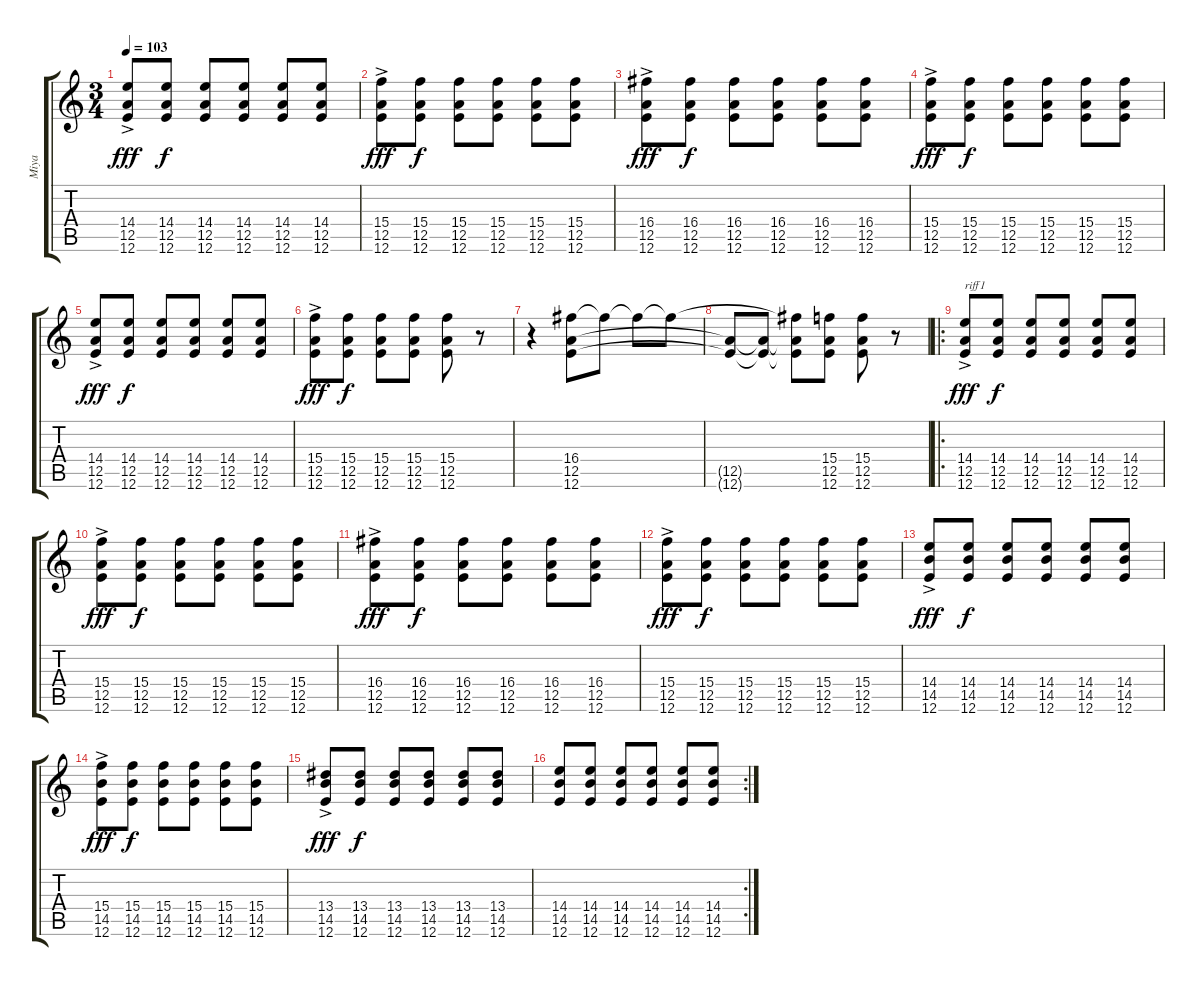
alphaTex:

\track ("Miya" "Miya") {instrument overdrivenguitar}
\staff {score tabs}
\tuning (E4 B3 G3 D3 A2 E2) {hide}
\ts (3 4)
\tempo 103
\clef g2
\ks c
(14.4{ac} 12.5 12.6).8{dy fff volume 11 instrument distortionguitar} (14.4 12.5 12.6).8{dy f} (14.4 12.5 12.6).8 (14.4 12.5 12.6).8 (14.4 12.5 12.6).8 (14.4 12.5 12.6).8 |
(15.4 12.5{ac} 12.6).8{dy fff} (15.4 12.5 12.6).8{dy f} (15.4 12.5 12.6).8 (15.4 12.5 12.6).8 (15.4 12.5 12.6).8 (15.4 12.5 12.6).8 |
(16.4 12.5{ac} 12.6).8{dy fff} (16.4 12.5 12.6).8{dy f} (16.4 12.5 12.6).8 (16.4 12.5 12.6).8 (16.4 12.5 12.6).8 (16.4 12.5 12.6).8 |
(15.4 12.5 12.6{ac}).8{dy fff} (15.4 12.5 12.6).8{dy f} (15.4 12.5 12.6).8 (15.4 12.5 12.6).8 (15.4 12.5 12.6).8 (15.4 12.5 12.6).8 |
(14.4 12.5 12.6{ac}).8{dy fff} (14.4 12.5 12.6).8{dy f} (14.4 12.5 12.6).8 (14.4 12.5 12.6).8 (14.4 12.5 12.6).8 (14.4 12.5 12.6).8 |
(15.4 12.5 12.6{ac}).8{dy fff} (15.4 12.5 12.6).8{dy f} (15.4 12.5 12.6).8 (15.4 12.5 12.6).8 (15.4 12.5 12.6).8 r.8 |
r.4 (16.4 12.5 12.6).8 16.4{t}.8 16.4{t}.8 16.4{t}.8 |
(12.5{t} 12.6{t}).8 (12.5{t} 12.6{t}).8 (16.4{t} 12.5{t} 12.6{t}).8 (15.4 12.5 12.6).8 (15.4 12.5 12.6).8 r.8 |
\ro
(14.4{ac} 12.5 12.6).8{txt "riff1" dy fff} (14.4 12.5 12.6).8{dy f} (14.4 12.5 12.6).8 (14.4 12.5 12.6).8 (14.4 12.5 12.6).8 (14.4 12.5 12.6).8 |
(15.4{ac} 12.5 12.6).8{dy fff} (15.4 12.5 12.6).8{dy f} (15.4 12.5 12.6).8 (15.4 12.5 12.6).8 (15.4 12.5 12.6).8 (15.4 12.5 12.6).8 |
(16.4{ac} 12.5 12.6).8{dy fff} (16.4 12.5 12.6).8{dy f} (16.4 12.5 12.6).8 (16.4 12.5 12.6).8 (16.4 12.5 12.6).8 (16.4 12.5 12.6).8 |
(15.4{ac} 12.5 12.6).8{dy fff} (15.4 12.5 12.6).8{dy f} (15.4 12.5 12.6).8 (15.4 12.5 12.6).8 (15.4 12.5 12.6).8 (15.4 12.5 12.6).8 |
(14.4 14.5{ac} 12.6).8{dy fff} (14.4 14.5 12.6).8{dy f} (14.4 14.5 12.6).8 (14.4 14.5 12.6).8 (14.4 14.5 12.6).8 (14.4 14.5 12.6).8 |
(15.4 14.5{ac} 12.6).8{dy fff} (15.4 14.5 12.6).8{dy f} (15.4 14.5 12.6).8 (15.4 14.5 12.6).8 (15.4 14.5 12.6).8 (15.4 14.5 12.6).8 |
(13.4{ac} 14.5{ac} 12.6{ac}).8{dy fff} (13.4 14.5 12.6).8{dy f} (13.4 14.5 12.6).8 (13.4 14.5 12.6).8 (13.4 14.5 12.6).8 (13.4 14.5 12.6).8 |
\rc 2
(14.4 14.5 12.6).8 (14.4 14.5 12.6).8 (14.4 14.5 12.6).8 (14.4 14.5 12.6).8 (14.4 14.5 12.6).8 (14.4 14.5 12.6).8
